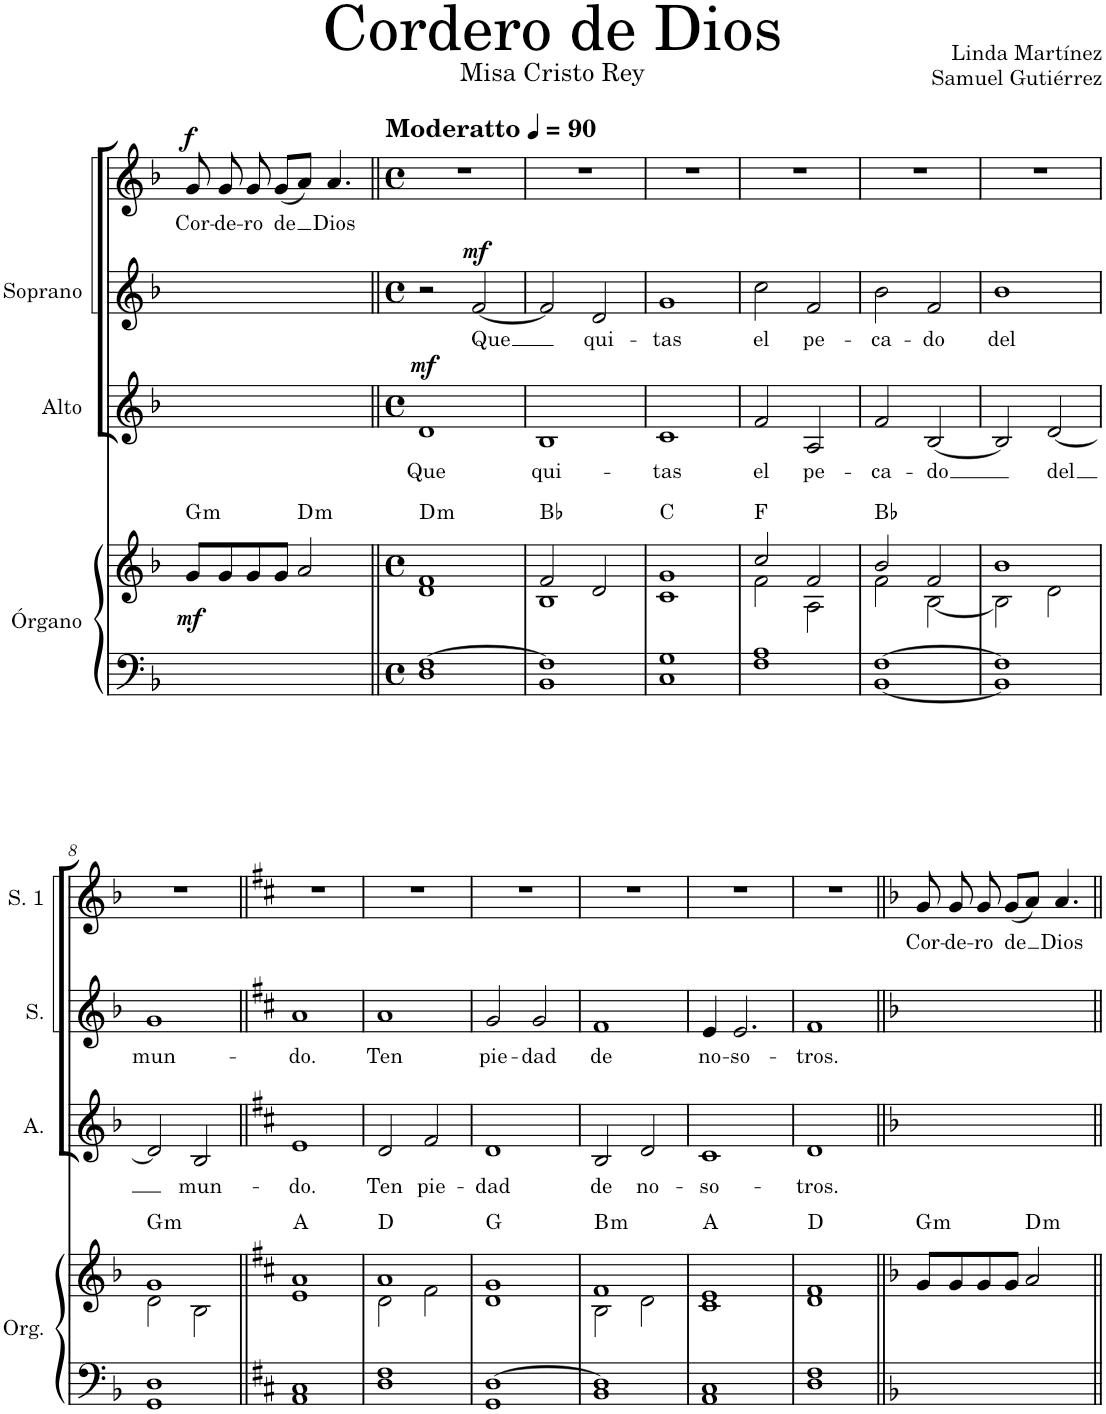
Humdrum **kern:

**kern	**kern	**dynam	**harte	**kern	**text	**dynam	**kern	**text	**dynam	**kern	**text	**dynam
*part4	*part4	*part4	*part4	*part3	*part3	*part3	*part2	*part2	*part2	*part1	*part1	*part1
*staff5	*staff4	*staff4/5	*	*staff3	*staff3	*staff3	*staff2	*staff2	*staff2	*staff1	*staff1	*staff1
*I"Órgano	*	*	*	*I"Alto	*	*	*I"Soprano	*	*	*I"Soprano 1	*	*
*	*	*	*	*I'A.	*	*	*I'S.	*	*	*I'S. 1	*	*
*clefF4	*clefG2	*	*	*clefG2	*	*	*clefG2	*	*	*clefG2	*	*
*k[b-]	*k[b-]	*	*	*k[b-]	*	*	*k[b-]	*	*	*k[b-]	*	*
*M4/4	*M4/4	*	*	*M4/4	*	*	*M4/4	*	*	*M4/4	*	*
=1	=1	=1	=1	=1	=1	=1	=1	=1	=1	=1	=1	=1
!	!	!LO:DY:b	!LO:H:kt=m	!	!	!	!	!	!	!	!LO:LY:b	!LO:DY:a
1ryy	8g/L	mf	G:min	1ryy	.	.	1ryy	.	.	8g/	Cor-	f
!	!	!	!	!	!	!	!	!	!	!	!LO:LY:b	!
.	8g/	.	.	.	.	.	.	.	.	8g/	-de-	.
!	!	!	!	!	!	!	!	!	!	!	!LO:LY:b	!
.	8g/	.	.	.	.	.	.	.	.	8g/	-ro	.
!	!	!	!	!	!	!	!	!	!	!	!LO:LY:b	!
.	8g/J	.	.	.	.	.	.	.	.	(8g/L	de	.
!	!	!	!LO:H:kt=m	!	!	!	!	!	!	!	!	!
.	2a/	.	D:min	.	.	.	.	.	.	8a/J)	.	.
!	!	!	!	!	!	!	!	!	!	!	!LO:LY:b	!
.	.	.	.	.	.	.	.	.	.	4.a/	Dios	.
=2||	=2||	=2||	=2||	=2||	=2||	=2||	=2||	=2||	=2||	=2||	=2||	=2||
*M4/4	*M4/4	*	*	*M4/4	*	*	*M4/4	*	*	*M4/4	*	*
*met(c)	*met(c)	*	*	*met(c)	*	*	*met(c)	*	*	*met(c)	*	*
*	*	*	*	*	*	*	*	*	*	*MM90	*	*
*^	*^	*	*	*	*	*	*	*	*	*	*	*
!	!	!	!	!	!	!	!	!	!	!	!	!LO:TX:a:B:t=Moderatto	!	!
!	!	!	!	!	!LO:H:kt=m	!	!LO:LY:b	!LO:DY:a	!	!	!	!	!	!
[1F	1D	1f	1d	.	D:min	1d	Que	mf	2r	.	.	1r	.	.
!	!	!	!	!	!	!	!	!	!	!LO:LY:b	!LO:DY:a	!	!	!
.	.	.	.	.	.	.	.	.	[2f/	Que	mf	.	.	.
=3	=3	=3	=3	=3	=3	=3	=3	=3	=3	=3	=3	=3	=3	=3
!	!	!	!	!	!	!	!LO:LY:b	!	!	!	!	!	!	!
1F]	1BB-	2f/	1B-	.	Bb:maj	1B-	qui-	.	2f/]	.	.	1r	.	.
!	!	!	!	!	!	!	!	!	!	!LO:LY:b	!	!	!	!
.	.	2d/	.	.	.	.	.	.	2d/	qui-	.	.	.	.
=4	=4	=4	=4	=4	=4	=4	=4	=4	=4	=4	=4	=4	=4	=4
!	!	!	!	!	!	!	!LO:LY:b	!	!	!LO:LY:b	!	!	!	!
1G	1C	1g	1c	.	C:maj	1c	-tas	.	1g	-tas	.	1r	.	.
=5	=5	=5	=5	=5	=5	=5	=5	=5	=5	=5	=5	=5	=5	=5
!	!	!	!	!	!	!	!LO:LY:b	!	!	!LO:LY:b	!	!	!	!
1A	1F	2cc/	2f\	.	F:maj	2f/	el	.	2cc\	el	.	1r	.	.
!	!	!	!	!	!	!	!LO:LY:b	!	!	!LO:LY:b	!	!	!	!
.	.	2f/	2A\	.	.	2A/	pe-	.	2f/	pe-	.	.	.	.
=6	=6	=6	=6	=6	=6	=6	=6	=6	=6	=6	=6	=6	=6	=6
!	!	!	!	!	!	!	!LO:LY:b	!	!	!LO:LY:b	!	!	!	!
[1F	[1BB-	2b-/	2f\	.	Bb:maj	2f/	-ca-	.	2b-\	-ca-	.	1r	.	.
!	!	!	!	!	!	!	!LO:LY:b	!	!	!LO:LY:b	!	!	!	!
.	.	2f/	[2B-\	.	.	[2B-/	-do	.	2f/	-do	.	.	.	.
=7	=7	=7	=7	=7	=7	=7	=7	=7	=7	=7	=7	=7	=7	=7
!	!	!	!	!	!	!	!	!	!	!LO:LY:b	!	!	!	!
1F]	1BB-]	1b-	2B-\]	.	.	2B-/]	.	.	1b-	del	.	1r	.	.
!	!	!	!	!	!	!	!LO:LY:b	!	!	!	!	!	!	!
.	.	.	2d\	.	.	[2d/	del	.	.	.	.	.	.	.
!!LO:LB:g=z
=8	=8	=8	=8	=8	=8	=8	=8	=8	=8	=8	=8	=8	=8	=8
!	!	!	!	!	!LO:H:kt=m	!	!	!	!	!LO:LY:b	!	!	!	!
1D	1GG	1g	2d\	.	G:min	2d/]	.	.	1g	mun-	.	1r	.	.
!	!	!	!	!	!	!	!LO:LY:b	!	!	!	!	!	!	!
.	.	.	2B-\	.	.	2B-/	mun-	.	.	.	.	.	.	.
=9||	=9||	=9||	=9||	=9||	=9||	=9||	=9||	=9||	=9||	=9||	=9||	=9||	=9||	=9||
*k[f#c#]	*	*k[f#c#]	*	*	*	*k[f#c#]	*	*	*k[f#c#]	*	*	*k[f#c#]	*	*
!	!	!	!	!	!	!	!LO:LY:b	!	!	!LO:LY:b	!	!	!	!
1C#	1AA	1a	1e	.	A:maj	1e	-do.	.	1a	-do.	.	1r	.	.
=10	=10	=10	=10	=10	=10	=10	=10	=10	=10	=10	=10	=10	=10	=10
!	!	!	!	!	!	!	!LO:LY:b	!	!	!LO:LY:b	!	!	!	!
1F#	1D	1a	2d\	.	D:maj	2d/	Ten	.	1a	Ten	.	1r	.	.
!	!	!	!	!	!	!	!LO:LY:b	!	!	!	!	!	!	!
.	.	.	2f#\	.	.	2f#/	pie-	.	.	.	.	.	.	.
=11	=11	=11	=11	=11	=11	=11	=11	=11	=11	=11	=11	=11	=11	=11
!	!	!	!	!	!	!	!LO:LY:b	!	!	!LO:LY:b	!	!	!	!
[1D	1GG	1g	1d	.	G:maj	1d	-dad	.	2g/	pie-	.	1r	.	.
!	!	!	!	!	!	!	!	!	!	!LO:LY:b	!	!	!	!
.	.	.	.	.	.	.	.	.	2g/	-dad	.	.	.	.
*v	*v	*	*	*	*	*	*	*	*	*	*	*	*	*
=12	=12	=12	=12	=12	=12	=12	=12	=12	=12	=12	=12	=12	=12
!	!	!	!	!LO:H:kt=m	!	!LO:LY:b	!	!	!LO:LY:b	!	!	!	!
1BB 1D]	1f#	2B\	.	B:min	2B/	de	.	1f#	de	.	1r	.	.
!	!	!	!	!	!	!LO:LY:b	!	!	!	!	!	!	!
.	.	2d\	.	.	2d/	no-	.	.	.	.	.	.	.
=13	=13	=13	=13	=13	=13	=13	=13	=13	=13	=13	=13	=13	=13
*^	*	*	*	*	*	*	*	*	*	*	*	*	*
!	!	!	!	!	!	!	!LO:LY:b	!	!	!LO:LY:b	!	!	!	!
1C#	1AA	1e	1c#	.	A:maj	1c#	-so-	.	4e/	no-	.	1r	.	.
!	!	!	!	!	!	!	!	!	!	!LO:LY:b	!	!	!	!
.	.	.	.	.	.	.	.	.	2.e/	-so-	.	.	.	.
=14	=14	=14	=14	=14	=14	=14	=14	=14	=14	=14	=14	=14	=14	=14
!	!	!	!	!	!	!	!LO:LY:b	!	!	!LO:LY:b	!	!	!	!
1F#	1D	1f#	1d	.	D:maj	1d	-tros.	.	1f#	-tros.	.	1r	.	.
*v	*v	*	*	*	*	*	*	*	*	*	*	*	*	*
*	*v	*v	*	*	*	*	*	*	*	*	*	*	*
=15||	=15||	=15||	=15||	=15||	=15||	=15||	=15||	=15||	=15||	=15||	=15||	=15||
*k[b-]	*k[b-]	*	*	*k[b-]	*	*	*k[b-]	*	*	*k[b-]	*	*
*^	*^	*	*	*	*	*	*	*	*	*	*	*
!	!	!	!	!	!LO:H:kt=m	!	!	!	!	!	!	!	!LO:LY:b	!
*v	*v	*	*	*	*	*	*	*	*	*	*	*	*	*
*	*v	*v	*	*	*	*	*	*	*	*	*	*	*
1ryy	8g/L	.	G:min	1ryy	.	.	1ryy	.	.	8g/	Cor-	.
!	!	!	!	!	!	!	!	!	!	!	!LO:LY:b	!
.	8g/	.	.	.	.	.	.	.	.	8g/	-de-	.
!	!	!	!	!	!	!	!	!	!	!	!LO:LY:b	!
.	8g/	.	.	.	.	.	.	.	.	8g/	-ro	.
!	!	!	!	!	!	!	!	!	!	!	!LO:LY:b	!
.	8g/J	.	.	.	.	.	.	.	.	(8g/L	de	.
!	!	!	!LO:H:kt=m	!	!	!	!	!	!	!	!	!
.	2a/	.	D:min	.	.	.	.	.	.	8a/J)	.	.
!	!	!	!	!	!	!	!	!	!	!	!LO:LY:b	!
.	.	.	.	.	.	.	.	.	.	4.a/	Dios	.
=||	=||	=||	=||	=||	=||	=||	=||	=||	=||	=||	=||	=||
*-	*-	*-	*-	*-	*-	*-	*-	*-	*-	*-	*-	*-
